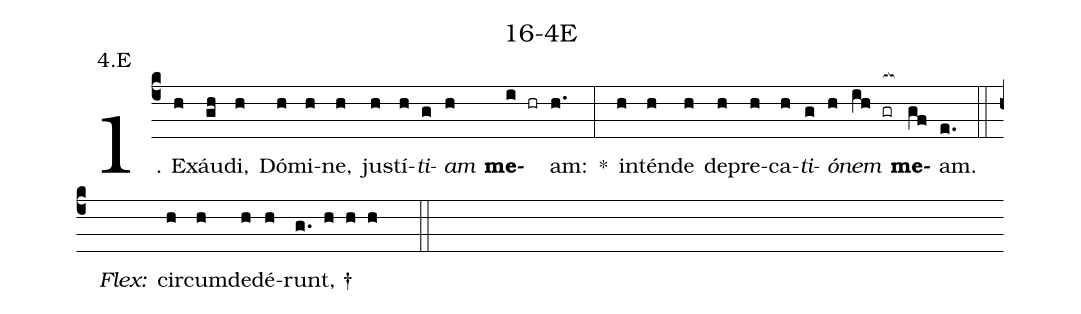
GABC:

name: 16-4E;
annotation: 4.E;
%%
(c4)1. Ex(h)áu(gh)di,(h) Dó(h)mi(h)ne,(h) jus(h)tí(h)<i>ti</i>(g)<i>am</i>(h) <b>me</b>(i hr)am:(h.) *(:) in(h)tén(h)de(h) de(h)pre(h)ca(h)<i>ti</i>(g)<i>ó</i>(h)<i>nem</i>(ih gr[ocb:1{]) <b>me</b>(gf[ocb:0}])am.(e.) (::)
<i>Flex:</i>()  cir(h)cum(h)de(h)dé(h)runt, †(g. h h h  ::)
